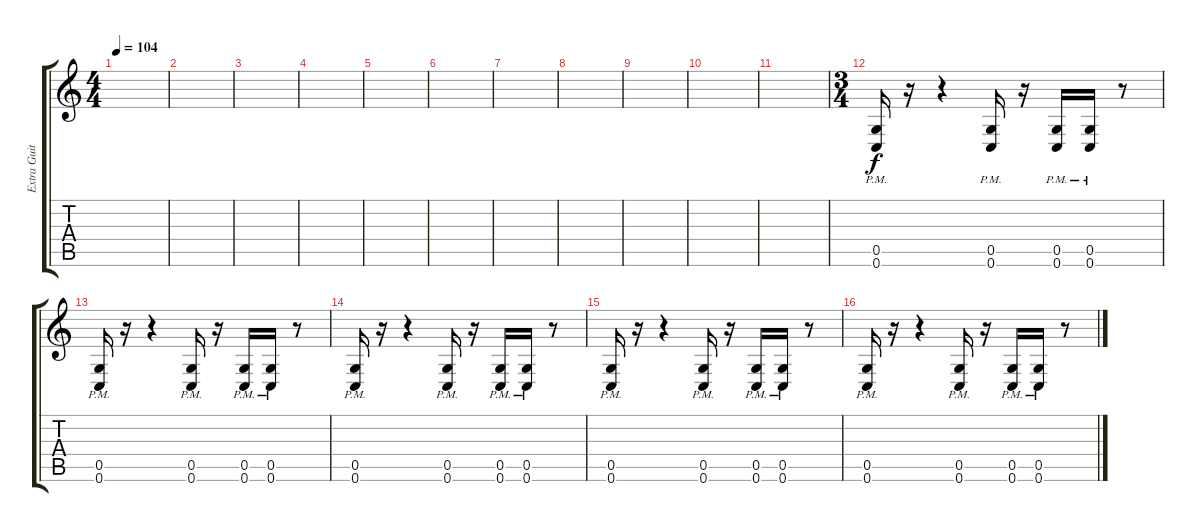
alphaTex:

\track ("Extra Guitar" "Extra Guit") {instrument distortionguitar}
\staff {score tabs}
\tuning (D4 A3 F3 C3 G2 C2) {hide}
\ts (4 4)
\tempo 104
\clef g2
\ks c
|
|
|
|
|
|
|
|
|
|
|
\ts (3 4)
(0.5 0.6{pm}).16 r.16 r.4 (0.5 0.6{pm}).16 r.16 (0.5 0.6{pm}).16 (0.5 0.6{pm}).16 r.8 |
(0.5 0.6{pm}).16 r.16 r.4 (0.5 0.6{pm}).16 r.16 (0.5 0.6{pm}).16 (0.5 0.6{pm}).16 r.8 |
(0.5 0.6{pm}).16 r.16 r.4 (0.5 0.6{pm}).16 r.16 (0.5 0.6{pm}).16 (0.5 0.6{pm}).16 r.8 |
(0.5 0.6{pm}).16 r.16 r.4 (0.5 0.6{pm}).16 r.16 (0.5 0.6{pm}).16 (0.5 0.6{pm}).16 r.8 |
(0.5 0.6{pm}).16 r.16 r.4 (0.5 0.6{pm}).16 r.16 (0.5 0.6{pm}).16 (0.5 0.6{pm}).16 r.8
